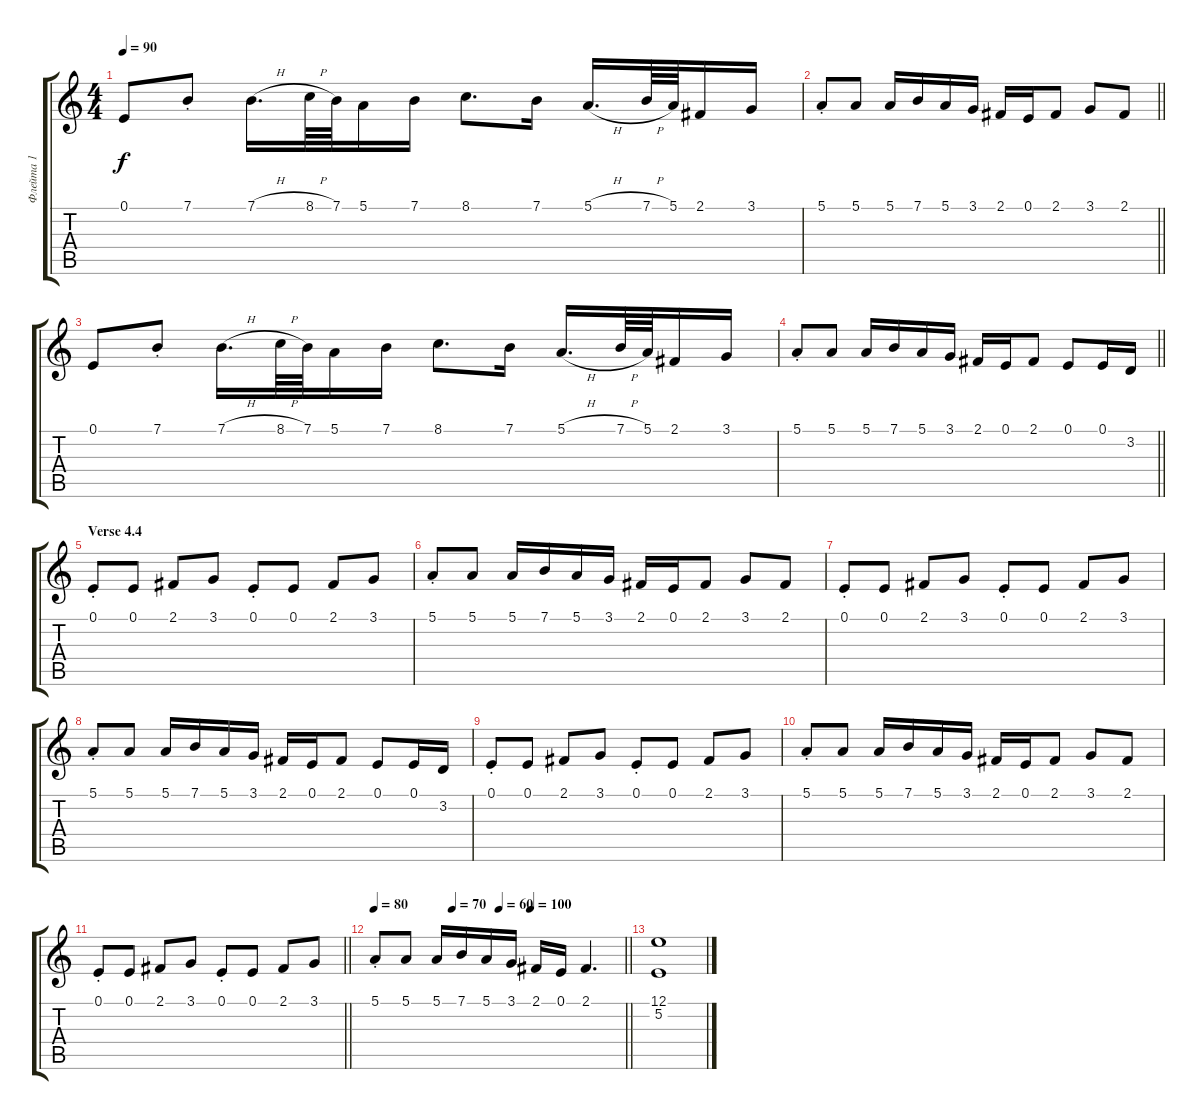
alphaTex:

\track ("Флейта 1" "Флейта 1") {instrument recorder}
\staff {score tabs}
\tuning (E4 B3 G3 D3 A2 E2) {hide}
\ts (4 4)
\tempo 90
\clef g2
\ks c
0.1.8{dy f} 7.1{st}.8 7.1{h}.16{d} 8.1{h}.64 7.1.64 5.1.16 7.1.16 8.1.8{d} 7.1.16 5.1{h}.16{d} 7.1{h}.64 5.1.64 2.1.16 3.1.16 |
\barLineRight lightlight
5.1{st}.8 5.1.8 5.1.16 7.1.16 5.1.16 3.1.16 2.1.16 0.1.16 2.1.8 3.1.8 2.1.8 |
0.1.8 7.1{st}.8 7.1{h}.16{d} 8.1{h}.64 7.1.64 5.1.16 7.1.16 8.1.8{d} 7.1.16 5.1{h}.16{d} 7.1{h}.64 5.1.64 2.1.16 3.1.16 |
\barLineRight lightlight
5.1{st}.8 5.1.8 5.1.16 7.1.16 5.1.16 3.1.16 2.1.16 0.1.16 2.1.8 0.1.8 0.1.16{volume 11} 3.2.16 |
\section ("" "Verse 4.4")
0.1{st}.8 0.1.8 2.1.8 3.1.8 0.1{st}.8 0.1.8 2.1.8 3.1.8 |
5.1{st}.8 5.1.8 5.1.16 7.1.16 5.1.16 3.1.16 2.1.16 0.1.16 2.1.8 3.1.8 2.1.8 |
0.1{st}.8{volume 9} 0.1.8 2.1.8 3.1.8 0.1{st}.8 0.1.8 2.1.8 3.1.8 |
5.1{st}.8 5.1.8 5.1.16 7.1.16 5.1.16 3.1.16 2.1.16 0.1.16 2.1.8 0.1.8 0.1.16{volume 7} 3.2.16 |
0.1{st}.8 0.1.8 2.1.8 3.1.8 0.1{st}.8 0.1.8 2.1.8 3.1.8 |
5.1{st}.8 5.1.8 5.1.16 7.1.16 5.1.16 3.1.16 2.1.16 0.1.16 2.1.8 3.1.8 2.1.8 |
\barLineRight lightlight
0.1{st}.8 0.1.8 2.1.8 3.1.8 0.1{st}.8 0.1.8 2.1.8 3.1.8 |
\tempo 80
\tempo (70 0.3125)
\tempo (60 0.5)
\tempo (100 0.625)
\barLineRight lightlight
5.1{st}.8 5.1.8 5.1.16 7.1.16 5.1.16 3.1.16 2.1.16 0.1.16 2.1.4{d} |
(12.1 5.2).1
